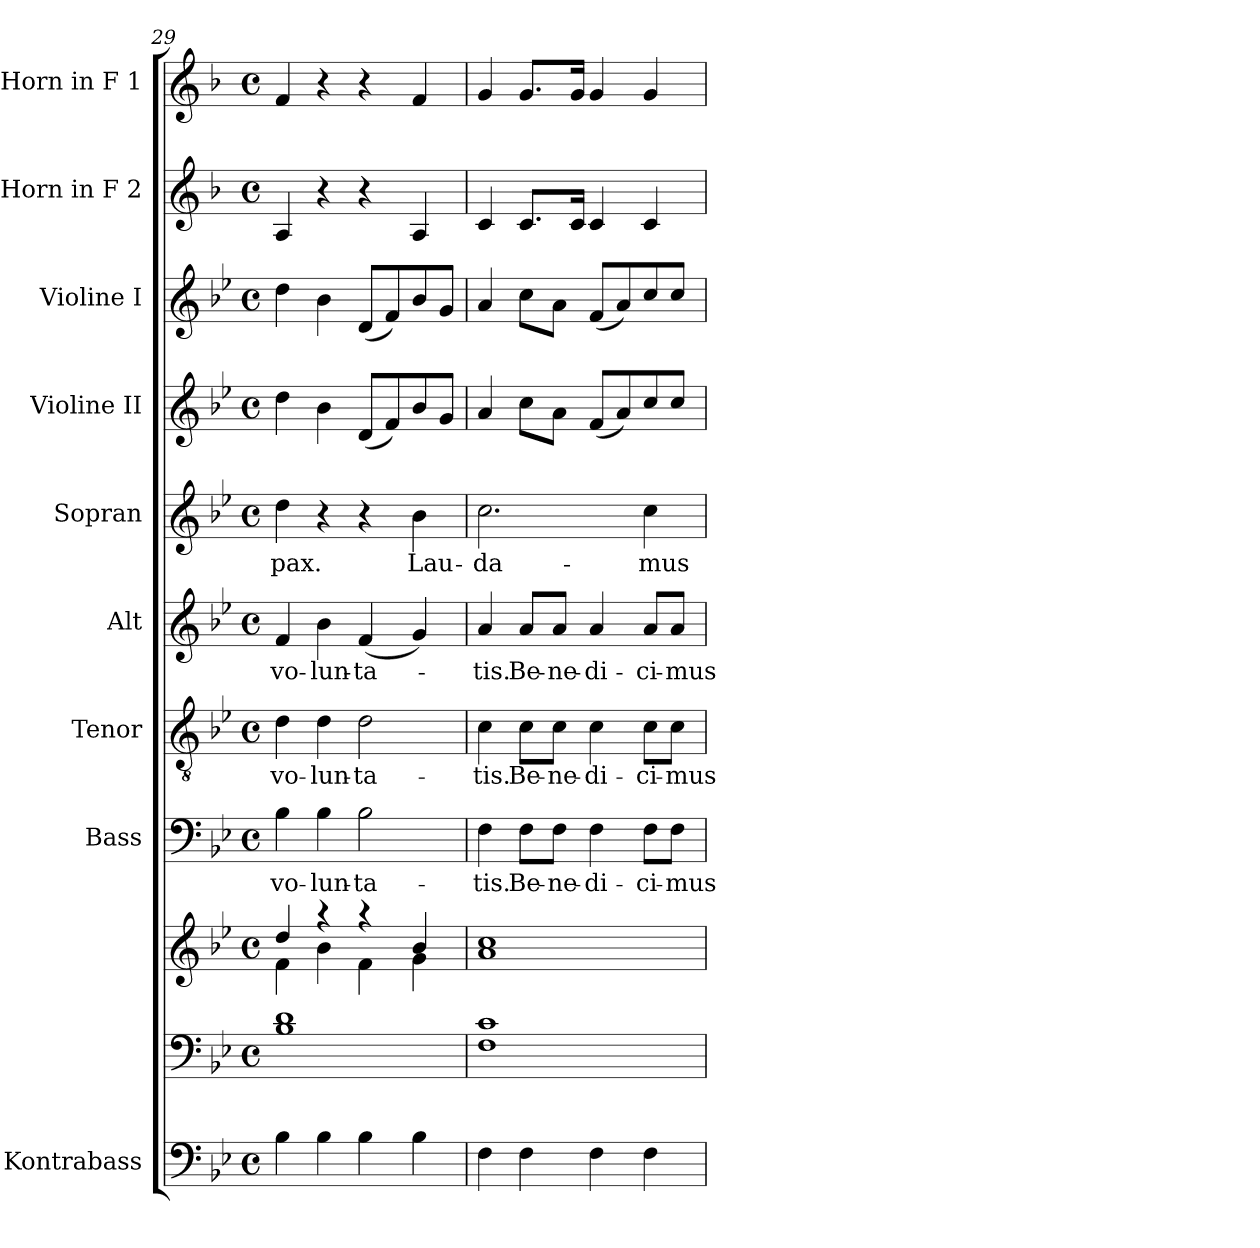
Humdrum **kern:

**kern	**kern	**kern	**kern	**text	**kern	**text	**kern	**text	**kern	**text	**kern	**kern	**kern	**kern
*part10	*part9	*part9	*part8	*part8	*part7	*part7	*part6	*part6	*part5	*part5	*part4	*part3	*part2	*part1
*staff11	*staff10	*staff9	*staff8	*staff8	*staff7	*staff7	*staff6	*staff6	*staff5	*staff5	*staff4	*staff3	*staff2	*staff1
*I"Kontrabass	*	*	*I"Bass	*	*I"Tenor	*	*I"Alt	*	*I"Sopran	*	*I"Violine II	*I"Violine I	*I"Horn in F 2	*I"Horn in F 1
*I'Kb.	*	*	*I'B.	*	*I'T.	*	*I'A.	*	*I'S.	*	*I'Vl. II	*I'Vl. I	*	*
*clefF4	*clefF4	*clefG2	*clefF4	*	*clefGv2	*	*clefG2	*	*clefG2	*	*clefG2	*clefG2	*clefG2	*clefG2
*ITrd7c12	*	*	*	*	*	*	*	*	*	*	*	*	*ITrd4c7	*ITrd4c7
*k[b-e-]	*k[b-e-]	*k[b-e-]	*k[b-e-]	*	*k[b-e-]	*	*k[b-e-]	*	*k[b-e-]	*	*k[b-e-]	*k[b-e-]	*k[b-e-]	*k[b-e-]
*B-:	*B-:	*B-:	*B-:	*	*B-:	*	*B-:	*	*B-:	*	*B-:	*B-:	*B-:	*B-:
*M4/4	*M4/4	*M4/4	*M4/4	*	*M4/4	*	*M4/4	*	*M4/4	*	*M4/4	*M4/4	*M4/4	*M4/4
*met(c)	*met(c)	*met(c)	*met(c)	*	*met(c)	*	*met(c)	*	*met(c)	*	*met(c)	*met(c)	*met(c)	*met(c)
=29	=29	=29	=29	=29	=29	=29	=29	=29	=29	=29	=29	=29	=29	=29
*	*^	*^	*	*	*	*	*	*	*	*	*	*	*	*
!	!	!	!	!	!	!LO:LY:b	!	!LO:LY:b	!	!LO:LY:b	!	!LO:LY:b	!	!	!	!
4BB-\	1d	1B-	4dd/	4f\	4B-\	vo-	4d\	vo-	4f/	vo-	4dd\	pax.	4dd\	4dd\	4D/	4B-/
!	!	!	!	!	!	!LO:LY:b	!	!LO:LY:b	!	!LO:LY:b	!	!	!	!	!	!
4BB-\	.	.	4rgg	4b-\	4B-\	-lun-	4d\	-lun-	4b-\	-lun-	4r	.	4b-\	4b-\	4r	4r
!	!	!	!	!	!	!LO:LY:b	!	!LO:LY:b	!	!LO:LY:b	!	!	!	!	!	!
4BB-\	.	.	4rgg	4f\	2B-\	-ta-	2d\	-ta-	(<4f/	-ta-	4r	.	(<8d/L	(<8d/L	4r	4r
.	.	.	.	.	.	.	.	.	.	.	.	.	8f/)	8f/)	.	.
!	!	!	!	!	!	!	!	!	!	!	!	!LO:LY:b	!	!	!	!
4BB-\	.	.	4b-/	4g\	.	.	.	.	4g/)	.	4b-\	Lau-	8b-/	8b-/	4D/	4B-/
.	.	.	.	.	.	.	.	.	.	.	.	.	8g/J	8g/J	.	.
=30	=30	=30	=30	=30	=30	=30	=30	=30	=30	=30	=30	=30	=30	=30	=30	=30
!	!	!	!	!	!	!LO:LY:b	!	!LO:LY:b	!	!LO:LY:b	!	!LO:LY:b	!	!	!	!
4FF\	1c	1F	1cc	1a	4F\	-tis.	4c\	-tis.	4a/	-tis.	2.cc\	-da-	4a/	4a/	4F/	4c/
!	!	!	!	!	!	!LO:LY:b	!	!LO:LY:b	!	!LO:LY:b	!	!	!	!	!	!
4FF\	.	.	.	.	8F\L	Be-	8c\L	Be-	8a/L	Be-	.	.	8cc\L	8cc\L	8.F/L	8.c/L
!	!	!	!	!	!	!LO:LY:b	!	!LO:LY:b	!	!LO:LY:b	!	!	!	!	!	!
.	.	.	.	.	8F\J	-ne-	8c\J	-ne-	8a/J	-ne-	.	.	8a\J	8a\J	.	.
.	.	.	.	.	.	.	.	.	.	.	.	.	.	.	16F/Jk	16c/Jk
!	!	!	!	!	!	!LO:LY:b	!	!LO:LY:b	!	!LO:LY:b	!	!	!	!	!	!
4FF\	.	.	.	.	4F\	-di-	4c\	-di-	4a/	-di-	.	.	(<8f/L	(<8f/L	4F/	4c/
.	.	.	.	.	.	.	.	.	.	.	.	.	8a/)	8a/)	.	.
!	!	!	!	!	!	!LO:LY:b	!	!LO:LY:b	!	!LO:LY:b	!	!LO:LY:b	!	!	!	!
4FF\	.	.	.	.	8F\L	-ci-	8c\L	-ci-	8a/L	-ci-	4cc\	-mus	8cc/	8cc/	4F/	4c/
!	!	!	!	!	!	!LO:LY:b	!	!LO:LY:b	!	!LO:LY:b	!	!	!	!	!	!
.	.	.	.	.	8F\J	-mus	8c\J	-mus	8a/J	-mus	.	.	8cc/J	8cc/J	.	.
*	*v	*v	*	*	*	*	*	*	*	*	*	*	*	*	*	*
*	*	*v	*v	*	*	*	*	*	*	*	*	*	*	*	*
=	=	=	=	=	=	=	=	=	=	=	=	=	=	=
*-	*-	*-	*-	*-	*-	*-	*-	*-	*-	*-	*-	*-	*-	*-
